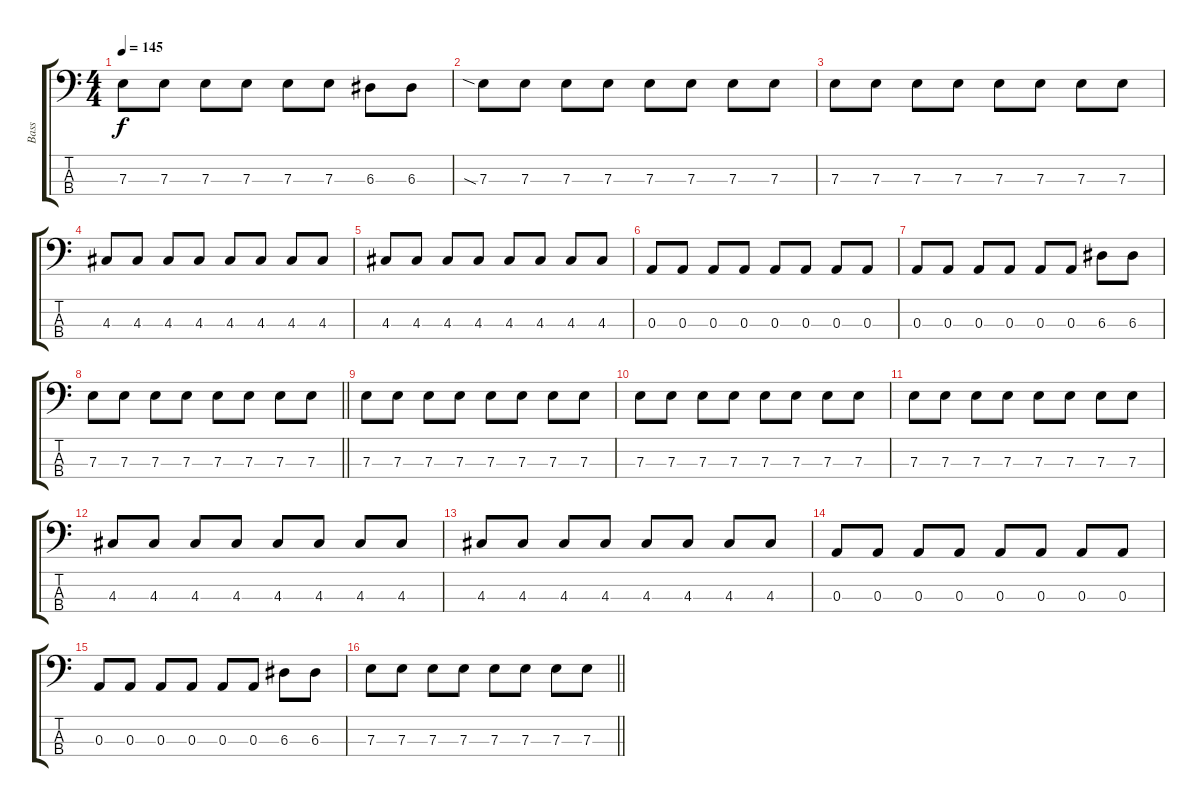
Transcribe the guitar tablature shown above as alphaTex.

\track ("Bass" "Bass") {instrument electricbassfinger}
\staff {score tabs}
\tuning (G2 D2 A1 E1) {hide}
\ts (4 4)
\tempo 145
\clef f4
\ks c
7.3.8{dy f} 7.3.8 7.3.8 7.3.8 7.3.8 7.3.8 6.3.8 6.3.8 |
7.3{sia}.8 7.3.8 7.3.8 7.3.8 7.3.8 7.3.8 7.3.8 7.3.8 |
7.3.8 7.3.8 7.3.8 7.3.8 7.3.8 7.3.8 7.3.8 7.3.8 |
4.3.8 4.3.8 4.3.8 4.3.8 4.3.8 4.3.8 4.3.8 4.3.8 |
4.3.8 4.3.8 4.3.8 4.3.8 4.3.8 4.3.8 4.3.8 4.3.8 |
0.3.8 0.3.8 0.3.8 0.3.8 0.3.8 0.3.8 0.3.8 0.3.8 |
0.3.8 0.3.8 0.3.8 0.3.8 0.3.8 0.3.8 6.3.8 6.3.8 |
\barLineRight lightlight
7.3.8 7.3.8 7.3.8 7.3.8 7.3.8 7.3.8 7.3.8 7.3.8 |
7.3.8 7.3.8 7.3.8 7.3.8 7.3.8 7.3.8 7.3.8 7.3.8 |
7.3.8 7.3.8 7.3.8 7.3.8 7.3.8 7.3.8 7.3.8 7.3.8 |
7.3.8 7.3.8 7.3.8 7.3.8 7.3.8 7.3.8 7.3.8 7.3.8 |
4.3.8 4.3.8 4.3.8 4.3.8 4.3.8 4.3.8 4.3.8 4.3.8 |
4.3.8 4.3.8 4.3.8 4.3.8 4.3.8 4.3.8 4.3.8 4.3.8 |
0.3.8 0.3.8 0.3.8 0.3.8 0.3.8 0.3.8 0.3.8 0.3.8 |
0.3.8 0.3.8 0.3.8 0.3.8 0.3.8 0.3.8 6.3.8 6.3.8 |
\barLineRight lightlight
7.3.8 7.3.8 7.3.8 7.3.8 7.3.8 7.3.8 7.3.8 7.3.8
